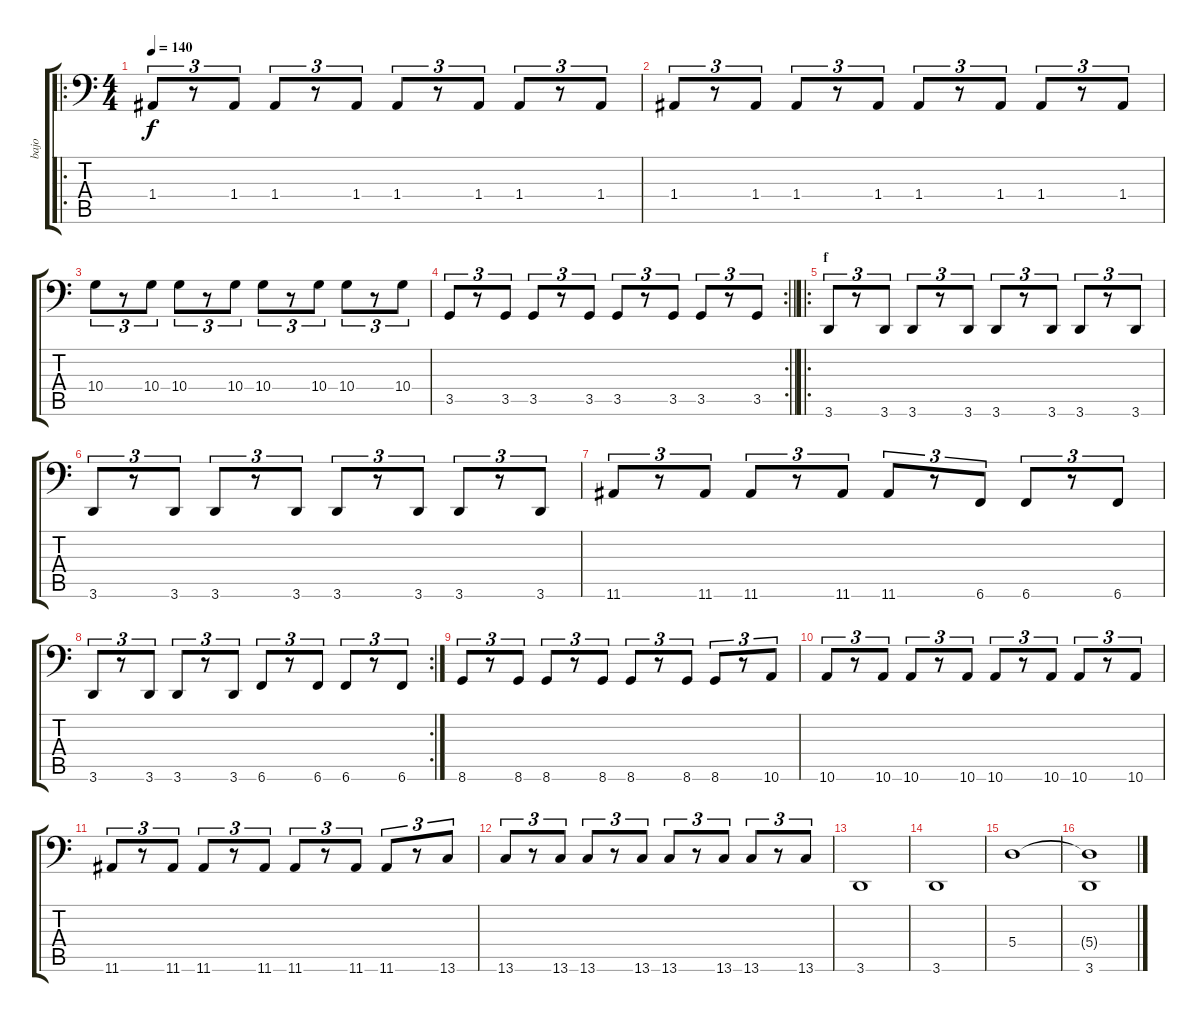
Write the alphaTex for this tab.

\track ("bajo" "bajo") {instrument electricbassfinger}
\staff {score tabs}
\tuning (C3 G2 D2 A1 E1 B0) {hide}
\ro
\ts (4 4)
\tempo 140
\clef f4
\ks c
1.4.8{tu (3 2) dy f} r.8{tu (3 2)} 1.4.8{tu (3 2)} 1.4.8{tu (3 2)} r.8{tu (3 2)} 1.4.8{tu (3 2)} 1.4.8{tu (3 2)} r.8{tu (3 2)} 1.4.8{tu (3 2)} 1.4.8{tu (3 2)} r.8{tu (3 2)} 1.4.8{tu (3 2)} |
1.4.8{tu (3 2)} r.8{tu (3 2)} 1.4.8{tu (3 2)} 1.4.8{tu (3 2)} r.8{tu (3 2)} 1.4.8{tu (3 2)} 1.4.8{tu (3 2)} r.8{tu (3 2)} 1.4.8{tu (3 2)} 1.4.8{tu (3 2)} r.8{tu (3 2)} 1.4.8{tu (3 2)} |
10.4.8{tu (3 2)} r.8{tu (3 2)} 10.4.8{tu (3 2)} 10.4.8{tu (3 2)} r.8{tu (3 2)} 10.4.8{tu (3 2)} 10.4.8{tu (3 2)} r.8{tu (3 2)} 10.4.8{tu (3 2)} 10.4.8{tu (3 2)} r.8{tu (3 2)} 10.4.8{tu (3 2)} |
\rc 2
\barLineRight lightlight
3.5.8{tu (3 2)} r.8{tu (3 2)} 3.5.8{tu (3 2)} 3.5.8{tu (3 2)} r.8{tu (3 2)} 3.5.8{tu (3 2)} 3.5.8{tu (3 2)} r.8{tu (3 2)} 3.5.8{tu (3 2)} 3.5.8{tu (3 2)} r.8{tu (3 2)} 3.5.8{tu (3 2)} |
\ro
\section ("" "f")
3.6.8{tu (3 2)} r.8{tu (3 2)} 3.6.8{tu (3 2)} 3.6.8{tu (3 2)} r.8{tu (3 2)} 3.6.8{tu (3 2)} 3.6.8{tu (3 2)} r.8{tu (3 2)} 3.6.8{tu (3 2)} 3.6.8{tu (3 2)} r.8{tu (3 2)} 3.6.8{tu (3 2)} |
3.6.8{tu (3 2)} r.8{tu (3 2)} 3.6.8{tu (3 2)} 3.6.8{tu (3 2)} r.8{tu (3 2)} 3.6.8{tu (3 2)} 3.6.8{tu (3 2)} r.8{tu (3 2)} 3.6.8{tu (3 2)} 3.6.8{tu (3 2)} r.8{tu (3 2)} 3.6.8{tu (3 2)} |
11.6.8{tu (3 2)} r.8{tu (3 2)} 11.6.8{tu (3 2)} 11.6.8{tu (3 2)} r.8{tu (3 2)} 11.6.8{tu (3 2)} 11.6.8{tu (3 2)} r.8{tu (3 2)} 6.6.8{tu (3 2)} 6.6.8{tu (3 2)} r.8{tu (3 2)} 6.6.8{tu (3 2)} |
\rc 2
3.6.8{tu (3 2)} r.8{tu (3 2)} 3.6.8{tu (3 2)} 3.6.8{tu (3 2)} r.8{tu (3 2)} 3.6.8{tu (3 2)} 6.6.8{tu (3 2)} r.8{tu (3 2)} 6.6.8{tu (3 2)} 6.6.8{tu (3 2)} r.8{tu (3 2)} 6.6.8{tu (3 2)} |
8.6.8{tu (3 2)} r.8{tu (3 2)} 8.6.8{tu (3 2)} 8.6.8{tu (3 2)} r.8{tu (3 2)} 8.6.8{tu (3 2)} 8.6.8{tu (3 2)} r.8{tu (3 2)} 8.6.8{tu (3 2)} 8.6.8{tu (3 2)} r.8{tu (3 2)} 10.6.8{tu (3 2)} |
10.6.8{tu (3 2)} r.8{tu (3 2)} 10.6.8{tu (3 2)} 10.6.8{tu (3 2)} r.8{tu (3 2)} 10.6.8{tu (3 2)} 10.6.8{tu (3 2)} r.8{tu (3 2)} 10.6.8{tu (3 2)} 10.6.8{tu (3 2)} r.8{tu (3 2)} 10.6.8{tu (3 2)} |
11.6.8{tu (3 2)} r.8{tu (3 2)} 11.6.8{tu (3 2)} 11.6.8{tu (3 2)} r.8{tu (3 2)} 11.6.8{tu (3 2)} 11.6.8{tu (3 2)} r.8{tu (3 2)} 11.6.8{tu (3 2)} 11.6.8{tu (3 2)} r.8{tu (3 2)} 13.6.8{tu (3 2)} |
13.6.8{tu (3 2)} r.8{tu (3 2)} 13.6.8{tu (3 2)} 13.6.8{tu (3 2)} r.8{tu (3 2)} 13.6.8{tu (3 2)} 13.6.8{tu (3 2)} r.8{tu (3 2)} 13.6.8{tu (3 2)} 13.6.8{tu (3 2)} r.8{tu (3 2)} 13.6.8{tu (3 2)} |
3.6.1 |
3.6.1 |
5.4.1 |
(5.4{t} 3.6).1
